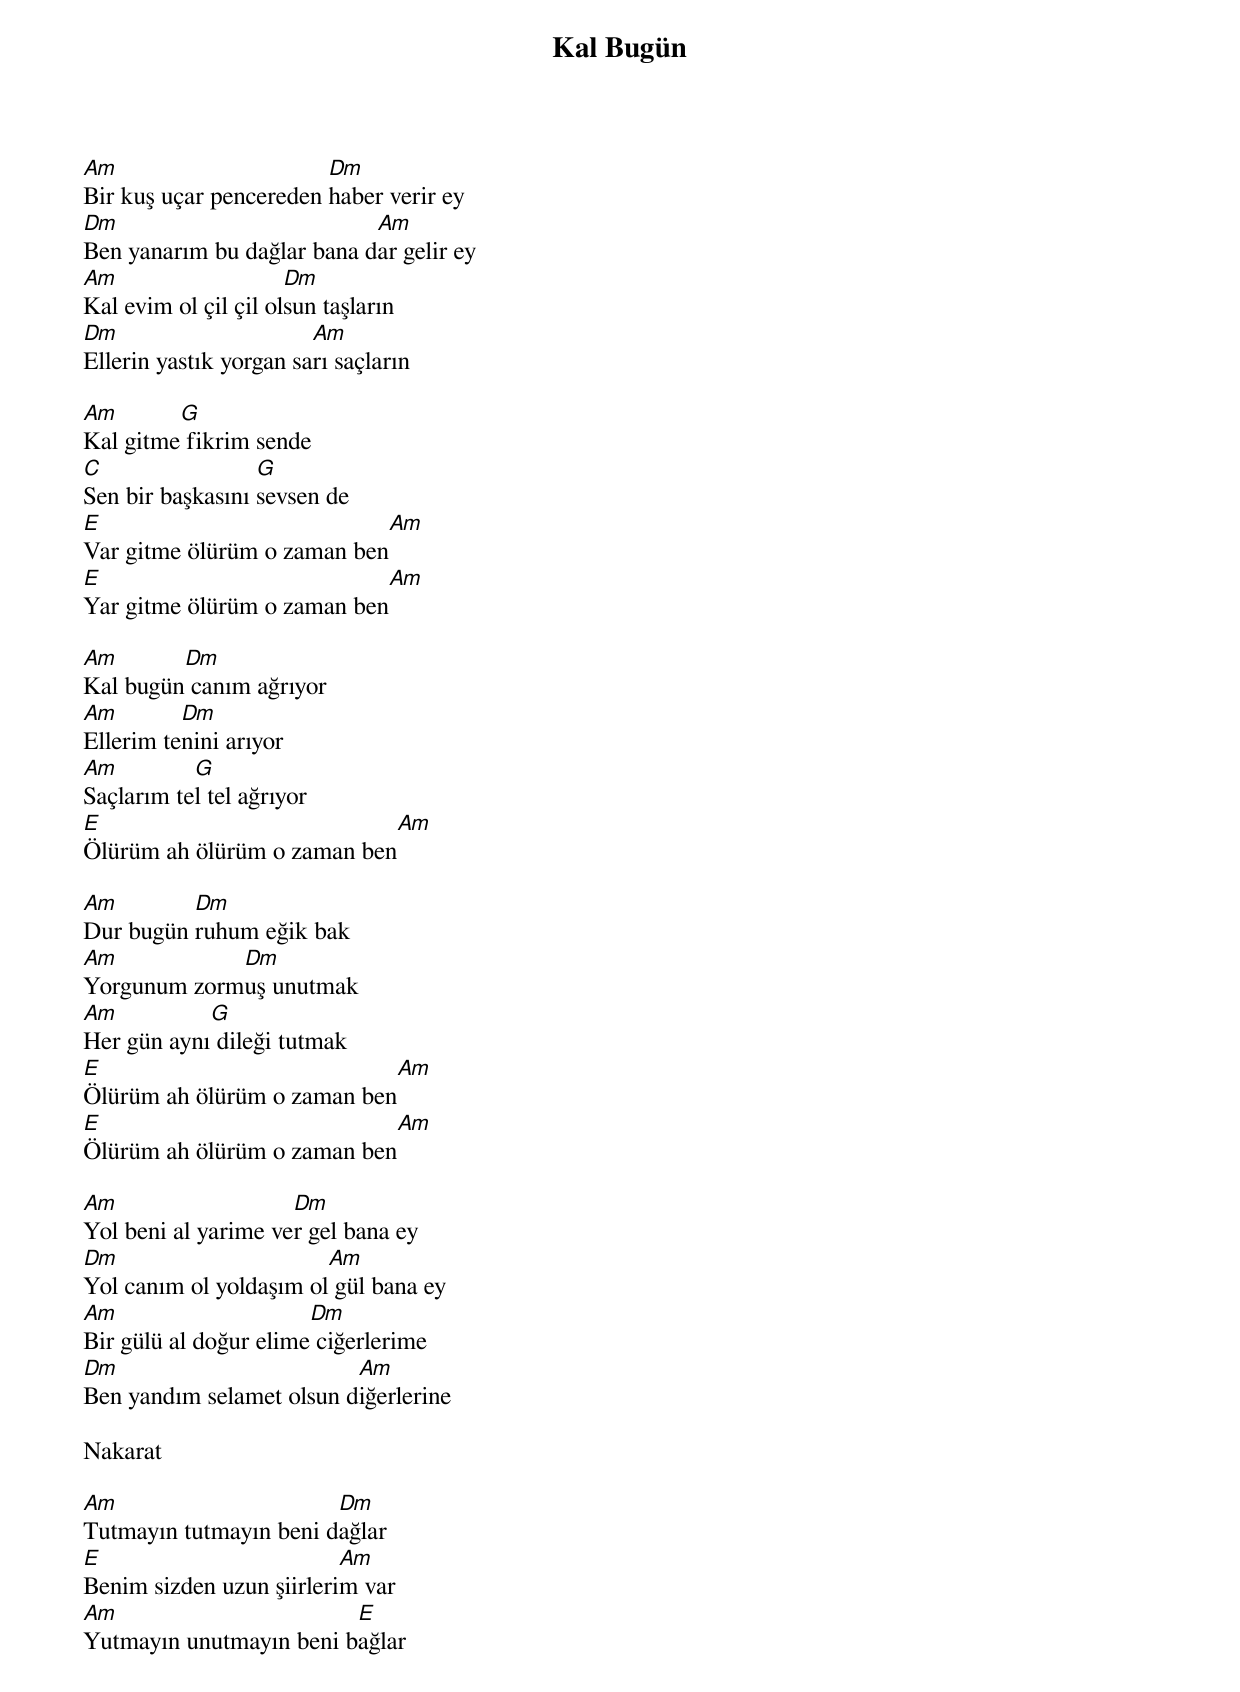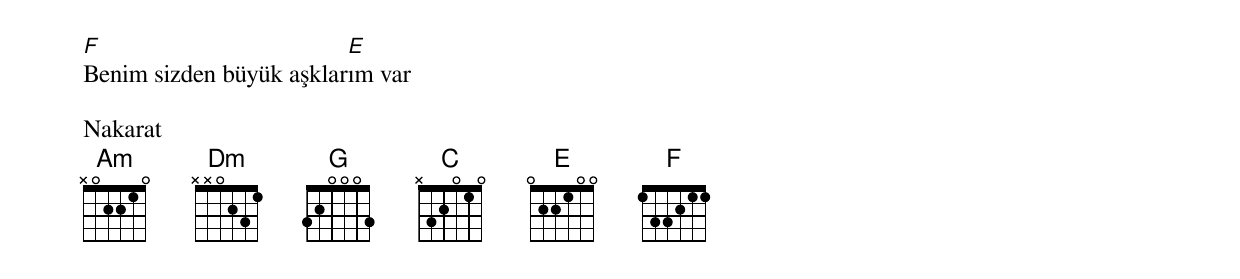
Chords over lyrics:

{title: Kal Bugün}
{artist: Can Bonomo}

Am                      Dm
Bir kuş uçar pencereden haber verir ey
Dm                          Am
Ben yanarım bu dağlar bana dar gelir ey
Am                    Dm
Kal evim ol çil çil olsun taşların
Dm                      Am
Ellerin yastık yorgan sarı saçların

Am       G
Kal gitme fikrim sende
C                 G
Sen bir başkasını sevsen de
E                           Am
Var gitme ölürüm o zaman ben
E                           Am
Yar gitme ölürüm o zaman ben

Am       Dm
Kal bugün canım ağrıyor
Am        Dm
Ellerim tenini arıyor
Am         G
Saçlarım tel tel ağrıyor
E                            Am
Ölürüm ah ölürüm o zaman ben

Am        Dm
Dur bugün ruhum eğik bak
Am           Dm
Yorgunum zormuş unutmak
Am          G
Her gün aynı dileği tutmak
E                            Am
Ölürüm ah ölürüm o zaman ben
E                            Am
Ölürüm ah ölürüm o zaman ben

Am                   Dm
Yol beni al yarime ver gel bana ey
Dm                      Am
Yol canım ol yoldaşım ol gül bana ey
Am                     Dm
Bir gülü al doğur elime ciğerlerime
Dm                        Am
Ben yandım selamet olsun diğerlerine

Nakarat

Am                      Dm
Tutmayın tutmayın beni dağlar
E                         Am
Benim sizden uzun şiirlerim var
Am                       E
Yutmayın unutmayın beni bağlar
F                        E
Benim sizden büyük aşklarım var

Nakarat
